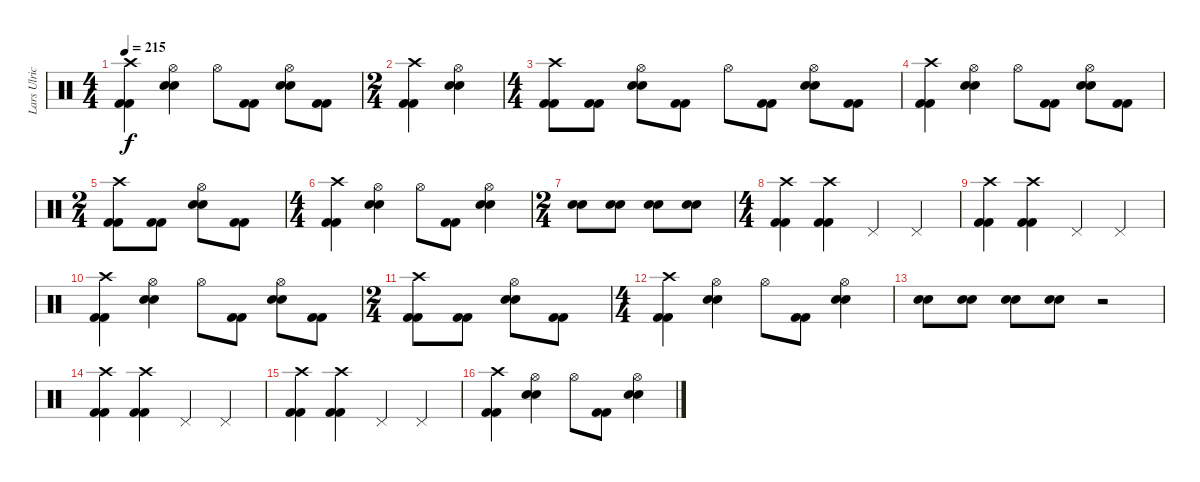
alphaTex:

\track ("Lars Ulrich" "Lars Ulric") {instrument percussion}
\staff {score}
\articulation defaults
\ts (4 4)
\tempo 215
\clef neutral
\ks c
("Crash high (hit)" "Kick (hit) 2" "Kick (hit) 2").4{dy f} ("Hi-Hat (open)" "Electric Snare (hit)" "Electric Snare (hit)").4 "Hi-Hat (open)".8 ("Kick (hit) 2" "Kick (hit) 2").8 ("Hi-Hat (open)" "Electric Snare (hit)" "Electric Snare (hit)").8 ("Kick (hit) 2" "Kick (hit) 2").8 |
\ts (2 4)
("Crash high (hit)" "Kick (hit) 2" "Kick (hit) 2").4 ("Hi-Hat (open)" "Electric Snare (hit)" "Electric Snare (hit)").4 |
\ts (4 4)
("Crash high (hit)" "Kick (hit) 2" "Kick (hit) 2").8 ("Kick (hit) 2" "Kick (hit) 2").8 ("Hi-Hat (open)" "Electric Snare (hit)" "Electric Snare (hit)").8 ("Kick (hit) 2" "Kick (hit) 2").8 "Hi-Hat (open)".8 ("Kick (hit) 2" "Kick (hit) 2").8 ("Hi-Hat (open)" "Electric Snare (hit)" "Electric Snare (hit)").8 ("Kick (hit) 2" "Kick (hit) 2").8 |
("Crash high (hit)" "Kick (hit) 2" "Kick (hit) 2").4 ("Hi-Hat (open)" "Electric Snare (hit)" "Electric Snare (hit)").4 "Hi-Hat (open)".8 ("Kick (hit) 2" "Kick (hit) 2").8 ("Hi-Hat (open)" "Electric Snare (hit)" "Electric Snare (hit)").8 ("Kick (hit) 2" "Kick (hit) 2").8 |
\ts (2 4)
("Crash high (hit)" "Kick (hit) 2" "Kick (hit) 2").8 ("Kick (hit) 2" "Kick (hit) 2").8 ("Hi-Hat (open)" "Electric Snare (hit)" "Electric Snare (hit)").8 ("Kick (hit) 2" "Kick (hit) 2").8 |
\ts (4 4)
("Crash high (hit)" "Kick (hit) 2" "Kick (hit) 2").4 ("Hi-Hat (open)" "Electric Snare (hit)" "Electric Snare (hit)").4 "Hi-Hat (open)".8 ("Kick (hit) 2" "Kick (hit) 2").8 ("Hi-Hat (open)" "Electric Snare (hit)" "Electric Snare (hit)").4 |
\ts (2 4)
("Electric Snare (hit)" "Electric Snare (hit)").8 ("Electric Snare (hit)" "Electric Snare (hit)").8 ("Electric Snare (hit)" "Electric Snare (hit)").8 ("Electric Snare (hit)" "Electric Snare (hit)").8 |
\ts (4 4)
("Crash high (hit)" "Kick (hit) 2" "Kick (hit) 2").4 ("Crash high (hit)" "Kick (hit) 2" "Kick (hit) 2").4 "Pedal Hi-Hat (hit)".4 "Pedal Hi-Hat (hit)".4 |
("Crash high (hit)" "Kick (hit) 2" "Kick (hit) 2").4 ("Crash high (hit)" "Kick (hit) 2" "Kick (hit) 2").4 "Pedal Hi-Hat (hit)".4 "Pedal Hi-Hat (hit)".4 |
("Crash high (hit)" "Kick (hit) 2" "Kick (hit) 2").4 ("Hi-Hat (open)" "Electric Snare (hit)" "Electric Snare (hit)").4 "Hi-Hat (open)".8 ("Kick (hit) 2" "Kick (hit) 2").8 ("Hi-Hat (open)" "Electric Snare (hit)" "Electric Snare (hit)").8 ("Kick (hit) 2" "Kick (hit) 2").8 |
\ts (2 4)
("Crash high (hit)" "Kick (hit) 2" "Kick (hit) 2").8 ("Kick (hit) 2" "Kick (hit) 2").8 ("Hi-Hat (open)" "Electric Snare (hit)" "Electric Snare (hit)").8 ("Kick (hit) 2" "Kick (hit) 2").8 |
\ts (4 4)
("Crash high (hit)" "Kick (hit) 2" "Kick (hit) 2").4 ("Hi-Hat (open)" "Electric Snare (hit)" "Electric Snare (hit)").4 "Hi-Hat (open)".8 ("Kick (hit) 2" "Kick (hit) 2").8 ("Hi-Hat (open)" "Electric Snare (hit)" "Electric Snare (hit)").4 |
("Electric Snare (hit)" "Electric Snare (hit)").8 ("Electric Snare (hit)" "Electric Snare (hit)").8 ("Electric Snare (hit)" "Electric Snare (hit)").8 ("Electric Snare (hit)" "Electric Snare (hit)").8 r.2 |
("Crash high (hit)" "Kick (hit) 2" "Kick (hit) 2").4 ("Crash high (hit)" "Kick (hit) 2" "Kick (hit) 2").4 "Pedal Hi-Hat (hit)".4 "Pedal Hi-Hat (hit)".4 |
("Crash high (hit)" "Kick (hit) 2" "Kick (hit) 2").4 ("Crash high (hit)" "Kick (hit) 2" "Kick (hit) 2").4 "Pedal Hi-Hat (hit)".4 "Pedal Hi-Hat (hit)".4 |
("Crash high (hit)" "Kick (hit) 2" "Kick (hit) 2").4 ("Hi-Hat (open)" "Electric Snare (hit)" "Electric Snare (hit)").4 "Hi-Hat (open)".8 ("Kick (hit) 2" "Kick (hit) 2").8 ("Hi-Hat (open)" "Electric Snare (hit)" "Electric Snare (hit)").4
